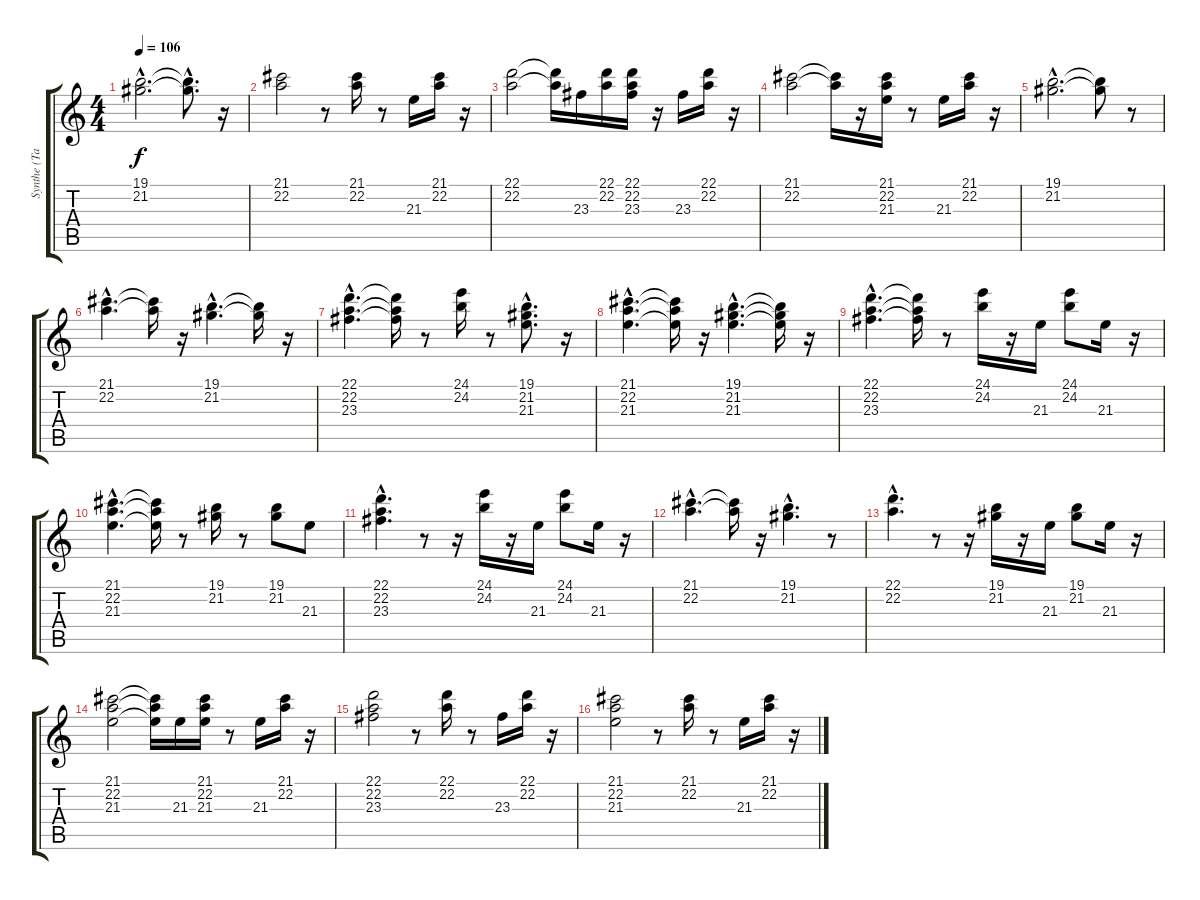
\track ("Synthe (Taylor)" "Synthe (Ta") {instrument rockorgan}
\staff {score tabs}
\tuning (E4 B3 G3 D3 A2 E2) {hide}
\ts (4 4)
\tempo 106
\clef g2
\ks c
(19.1{hac} 21.2{hac}).2{d dy f} (19.1{hac t} 21.2{hac t}).8{d} r.16 |
(21.1 22.2).2 r.8 (21.1 22.2).16 r.8 21.3.16 (21.1 22.2).16 r.16 |
(22.1 22.2).2 (22.1{t} 22.2{t}).16 23.3.16 (22.1 22.2).16 (22.1 22.2 23.3).16 r.16 23.3.16 (22.1 22.2).16 r.16 |
(21.1 22.2).2 (21.1{t} 22.2{t}).16 r.16 (21.1 22.2 21.3).16 r.8 21.3.16 (21.1 22.2).16 r.16 |
(19.1{hac} 21.2{hac}).2{d} (19.1{t} 21.2{t}).8 r.8 |
(21.1{hac} 22.2{hac}).4{d} (21.1{t} 22.2{t}).16 r.16 (19.1{hac} 21.2{hac}).4{d} (19.1{t} 21.2{t}).16 r.16 |
(22.1{hac} 22.2{hac} 23.3{hac}).4{d} (22.1{t} 22.2{t} 23.3{t}).16 r.8 (24.1 24.2).16 r.8 (19.1{hac} 21.2{hac} 21.3{hac}).8{d} r.16 |
(21.1{hac} 22.2{hac} 21.3{hac}).4{d} (21.1{t} 22.2{t} 21.3{t}).16 r.16 (19.1{hac} 21.2{hac} 21.3{hac}).4{d} (19.1{t} 21.2{t} 21.3{t}).16 r.16 |
(22.1{hac} 22.2{hac} 23.3{hac}).4{d} (22.1{t} 22.2{t} 23.3{t}).16 r.8 (24.1 24.2).16 r.16 21.3.16 (24.1 24.2).8 21.3.16 r.16 |
(21.1{hac} 22.2{hac} 21.3{hac}).4{d} (21.1{t} 22.2{t} 21.3{t}).16 r.8 (19.1 21.2).16 r.8 (19.1 21.2).8 21.3.8 |
(22.1{hac} 22.2{hac} 23.3{hac}).4{d} r.8 r.16 (24.1 24.2).16 r.16 21.3.16 (24.1 24.2).8 21.3.16 r.16 |
(21.1{hac} 22.2{hac}).4{d} (21.1{t} 22.2{t}).16 r.16 (19.1{hac} 21.2{hac}).4{d} r.8 |
(22.1{hac} 22.2{hac}).4{d} r.8 r.16 (19.1 21.2).16 r.16 21.3.16 (19.1 21.2).8 21.3.16 r.16 |
(21.1 22.2 21.3).2 (21.1{t} 22.2{t} 21.3{t}).16 21.3.16 (21.1 22.2 21.3).16 r.8 21.3.16 (21.1 22.2).16 r.16 |
(22.1 22.2 23.3).2 r.8 (22.1 22.2).16 r.8 23.3.16 (22.1 22.2).16 r.16 |
(21.1 22.2 21.3).2 r.8 (21.1 22.2).16 r.8 21.3.16 (21.1 22.2).16 r.16
